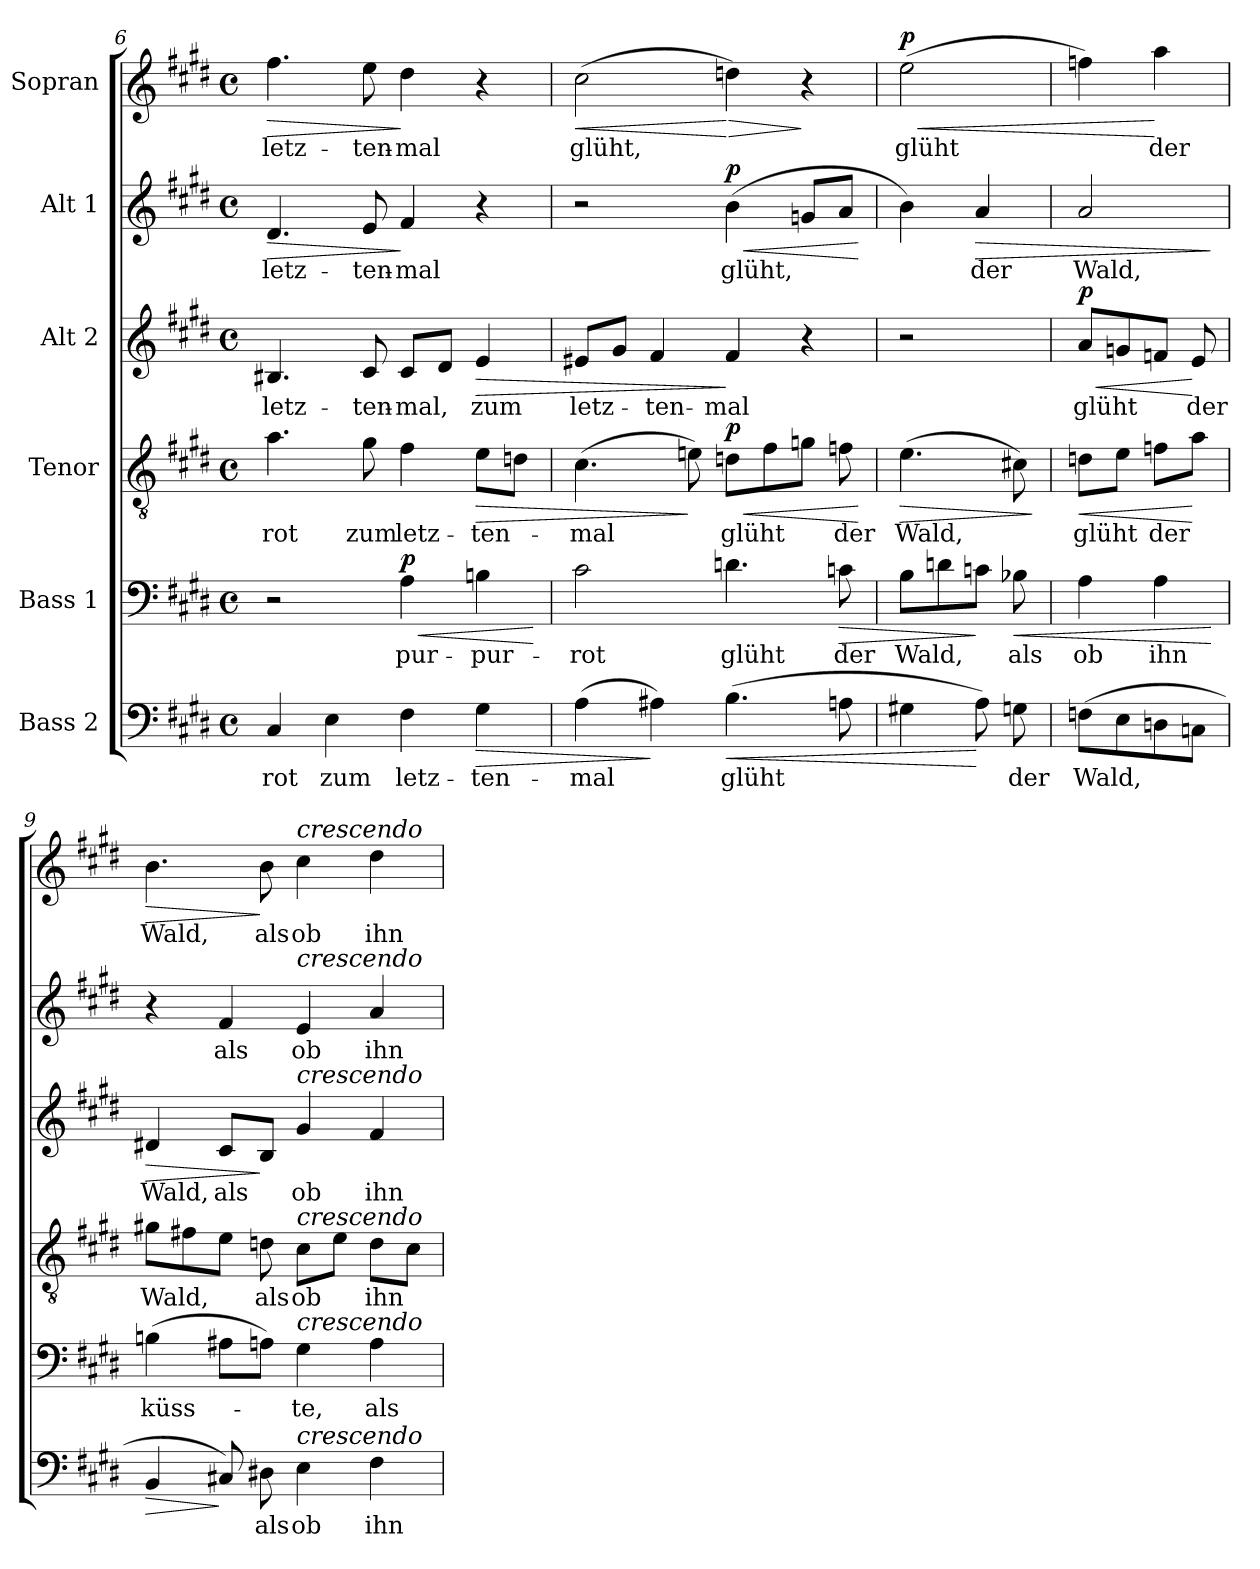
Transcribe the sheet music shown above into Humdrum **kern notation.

**kern	**text	**dynam	**kern	**text	**dynam	**kern	**text	**dynam	**kern	**text	**dynam	**kern	**text	**dynam	**kern	**text	**dynam
*part6	*part6	*part6	*part5	*part5	*part5	*part4	*part4	*part4	*part3	*part3	*part3	*part2	*part2	*part2	*part1	*part1	*part1
*staff6	*staff6	*staff6	*staff5	*staff5	*staff5	*staff4	*staff4	*staff4	*staff3	*staff3	*staff3	*staff2	*staff2	*staff2	*staff1	*staff1	*staff1
*I"Bass 2	*	*	*I"Bass 1	*	*	*I"Tenor	*	*	*I"Alt 2	*	*	*I"Alt 1	*	*	*I"Sopran	*	*
*clefF4	*	*	*clefF4	*	*	*clefGv2	*	*	*clefG2	*	*	*clefG2	*	*	*clefG2	*	*
*k[f#c#g#d#]	*	*	*k[f#c#g#d#]	*	*	*k[f#c#g#d#]	*	*	*k[f#c#g#d#]	*	*	*k[f#c#g#d#]	*	*	*k[f#c#g#d#]	*	*
*M4/4	*	*	*M4/4	*	*	*M4/4	*	*	*M4/4	*	*	*M4/4	*	*	*M4/4	*	*
*met(c)	*	*	*met(c)	*	*	*met(c)	*	*	*met(c)	*	*	*met(c)	*	*	*met(c)	*	*
=6	=6	=6	=6	=6	=6	=6	=6	=6	=6	=6	=6	=6	=6	=6	=6	=6	=6
!	!LO:LY:b	!	!	!	!	!	!LO:LY:b	!	!	!LO:LY:b	!	!	!LO:LY:b	!LO:HP:b	!	!LO:LY:b	!LO:HP:b
4C#/	-rot	.	2r	.	.	4.a\	-rot	.	4.B#X/	letz-	.	4.d#/	letz-	>	4.ff#\	letz-	>
!	!LO:LY:b	!	!	!	!	!	!	!	!	!	!	!	!	!	!	!	!
4E\	zum	.	.	.	.	.	.	.	.	.	.	.	.	.	.	.	.
!	!	!	!	!	!	!	!LO:LY:b	!	!	!LO:LY:b	!	!	!LO:LY:b	!	!	!LO:LY:b	!
.	.	.	.	.	.	8g#\	zum	.	8c#/	-ten-	.	8e/	-ten-	.	8ee\	-ten-	.
!	!LO:LY:b	!	!	!LO:LY:b	!LO:HP:b	!	!LO:LY:b	!	!	!LO:LY:b	!	!	!LO:LY:b	!	!	!LO:LY:b	!
!	!	!	!	!	!LO:DY:n=1:a	!	!	!	!	!	!	!	!	!	!	!	!
4F#\	letz-	.	4A\	pur-	< p	4f#\	letz-	.	8c#/L	-mal,	.	4f#/	-mal	]	4dd#\	-mal	]
.	.	.	.	.	.	.	.	.	8d#/J	.	.	.	.	.	.	.	.
!	!LO:LY:b	!LO:HP:b	!	!LO:LY:b	!	!	!LO:LY:b	!LO:HP:b	!	!LO:LY:b	!LO:HP:b	!	!	!	!	!	!
4G#\	-ten-	>	4Bn\	-pur-	.	8e\L	-ten-	>	4e/	zum	>	4r	.	.	4r	.	.
.	.	.	.	.	.	8dn\J	.	.	.	.	.	.	.	.	.	.	.
.	.	.	.	.	[	.	.	.	.	.	.	.	.	.	.	.	.
=7	=7	=7	=7	=7	=7	=7	=7	=7	=7	=7	=7	=7	=7	=7	=7	=7	=7
!	!LO:LY:b	!	!	!LO:LY:b	!	!	!LO:LY:b	!	!	!LO:LY:b	!	!	!	!	!	!LO:LY:b	!LO:HP:b
(4A\	-mal	.	2c#\	-rot	.	(4.c#\	-mal	.	8e#X/L	letz-	.	2r	.	.	(2cc#\	glüht,	<
.	.	.	.	.	.	.	.	.	8g#/J	.	.	.	.	.	.	.	.
!	!	!	!	!	!	!	!	!	!	!LO:LY:b	!	!	!	!	!	!	!
4A#X\)	.	]	.	.	.	.	.	.	4f#/	-ten-	.	.	.	.	.	.	.
.	.	.	.	.	.	8en\)	.	]	.	.	.	.	.	.	.	.	.
!	!LO:LY:b	!LO:HP:b	!	!LO:LY:b	!	!	!LO:LY:b	!LO:HP:b	!	!LO:LY:b	!	!	!LO:LY:b	!LO:HP:b	!	!	!LO:HP:n=1:b
!	!	!	!	!	!	!	!	!LO:DY:n=1:a	!	!	!	!	!	!LO:DY:n=1:a	!	!	!
(4.B\	glüht	<	4.dn\	glüht	.	8dn\L	glüht	< p	4f#/	-mal	]	(4b\	glüht,	< p	4ddn\)	.	[ >
.	.	.	.	.	.	8f#\	.	.	.	.	.	.	.	.	.	.	.
.	.	.	.	.	.	8gn\J	.	.	4r	.	.	8gn/L	.	.	4r	.	]
!	!	!	!	!LO:LY:b	!LO:HP:b	!	!LO:LY:b	!	!	!	!	!	!	!	!	!	!
8An\	.	.	8cn\	der	>	8fn\	der	.	.	.	.	8a/J	.	.	.	.	.
.	.	.	.	.	.	.	.	[	.	.	.	.	.	[	.	.	.
=8	=8	=8	=8	=8	=8	=8	=8	=8	=8	=8	=8	=8	=8	=8	=8	=8	=8
!	!	!	!	!LO:LY:b	!	!	!LO:LY:b	!LO:HP:b	!	!	!	!	!	!	!	!LO:LY:b	!LO:HP:b
!	!	!	!	!	!	!	!	!	!	!	!	!	!	!	!	!	!LO:DY:n=1:a
4G#X\	.	.	8B\L	Wald,	.	(4.e\	Wald,	>	2r	.	.	4b\)	.	.	(2ee\	glüht	< p
.	.	.	8dn\	.	.	.	.	.	.	.	.	.	.	.	.	.	.
!	!	!	!	!	!	!	!	!	!	!	!	!	!LO:LY:b	!LO:HP:b	!	!	!
8A\)	.	[	8cn\J	.	]	.	.	.	.	.	.	4a/	der	>	.	.	.
!	!LO:LY:b	!	!	!LO:LY:b	!LO:HP:b	!	!	!	!	!	!	!	!	!	!	!	!
8Gn\	der	.	8B-X\	als	<	8c#X\)	.	.	.	.	.	.	.	.	.	.	.
.	.	.	.	.	.	.	.	]	.	.	.	.	.	.	.	.	.
!!LO:PB:g=z
=8X1	=8X1	=8X1	=8X1	=8X1	=8X1	=8X1	=8X1	=8X1	=8X1	=8X1	=8X1	=8X1	=8X1	=8X1	=8X1	=8X1	=8X1
!	!LO:LY:b	!	!	!LO:LY:b	!	!	!LO:LY:b	!LO:HP:b	!	!LO:LY:b	!LO:HP:b	!	!LO:LY:b	!	!	!	!
!	!	!	!	!	!	!	!	!	!	!	!LO:DY:n=1:a	!	!	!	!	!	!
(8Fn\L	Wald,	.	4A\	ob	.	8dn\L	glüht	<	8a/L	glüht	< p	2a/	Wald,	.	4ffn\)	.	.
8E\	.	.	.	.	.	8e\J	.	.	8gn/	.	.	.	.	.	.	.	.
!	!	!	!	!LO:LY:b	!	!	!LO:LY:b	!	!	!	!	!	!	!	!	!LO:LY:b	!
8Dn\	.	.	4A\	ihn	.	8fn\L	der	.	8fn/J	.	.	.	.	.	4aa\	der	[
!	!	!	!	!	!	!	!	!	!	!LO:LY:b	!	!	!	!	!	!	!
8Cn\J	.	.	.	.	.	8a\J	.	[	8e/	der	[	.	.	.	.	.	.
.	.	.	.	.	[	.	.	.	.	.	.	.	.	]	.	.	.
=9	=9	=9	=9	=9	=9	=9	=9	=9	=9	=9	=9	=9	=9	=9	=9	=9	=9
!	!	!LO:HP:b	!	!LO:LY:b	!	!	!LO:LY:b	!	!	!LO:LY:b	!LO:HP:b	!	!	!	!	!LO:LY:b	!LO:HP:b
4BB/	.	>	(4Bn\	küss-	.	8g#X\L	Wald,	.	4d#X/	Wald,	>	4r	.	.	4.b\	Wald,	>
.	.	.	.	.	.	8f#X\	.	.	.	.	.	.	.	.	.	.	.
!	!	!	!	!	!	!	!	!	!	!LO:LY:b	!	!	!LO:LY:b	!	!	!	!
8C#X/)	.	]	8A#X\L	.	.	8e\J	.	.	8c#/L	als	.	4f#/	als	.	.	.	.
!	!LO:LY:b	!	!	!	!	!	!LO:LY:b	!	!	!	!	!	!	!	!	!LO:LY:b	!
8D#X\	als	.	8An\J)	.	.	8dn\	als	.	8B/J	.	]	.	.	.	8b\	als	]
!	!	!	!	!	!	!	!	!	!	!	!	!	!	!	!LO:TX:a:i:t=crescendo	!	!
!	!	!	!	!	!	!	!	!	!	!	!	!LO:TX:a:i:t=crescendo	!	!	!	!	!
!	!	!	!	!	!	!	!	!	!LO:TX:a:i:t=crescendo	!	!	!	!	!	!	!	!
!	!	!	!	!	!	!LO:TX:a:i:t=crescendo	!	!	!	!	!	!	!	!	!	!	!
!	!	!	!LO:TX:a:i:t=crescendo	!	!	!	!	!	!	!	!	!	!	!	!	!	!
!LO:TX:a:i:t=crescendo	!	!	!	!	!	!	!	!	!	!	!	!	!	!	!	!	!
!	!LO:LY:b	!	!	!LO:LY:b	!	!	!LO:LY:b	!	!	!LO:LY:b	!	!	!LO:LY:b	!	!	!LO:LY:b	!
4E\	ob	.	4G#\	-te,	.	8c#\L	ob	.	4g#/	ob	.	4e/	ob	.	4cc#\	ob	.
.	.	.	.	.	.	8e\J	.	.	.	.	.	.	.	.	.	.	.
!	!LO:LY:b	!	!	!LO:LY:b	!	!	!LO:LY:b	!	!	!LO:LY:b	!	!	!LO:LY:b	!	!	!LO:LY:b	!
4F#\	ihn	.	4A\	als	.	8d\L	ihn	.	4f#/	ihn	.	4a/	ihn	.	4dd#\	ihn	.
.	.	.	.	.	.	8c#\J	.	.	.	.	.	.	.	.	.	.	.
=	=	=	=	=	=	=	=	=	=	=	=	=	=	=	=	=	=
*-	*-	*-	*-	*-	*-	*-	*-	*-	*-	*-	*-	*-	*-	*-	*-	*-	*-
